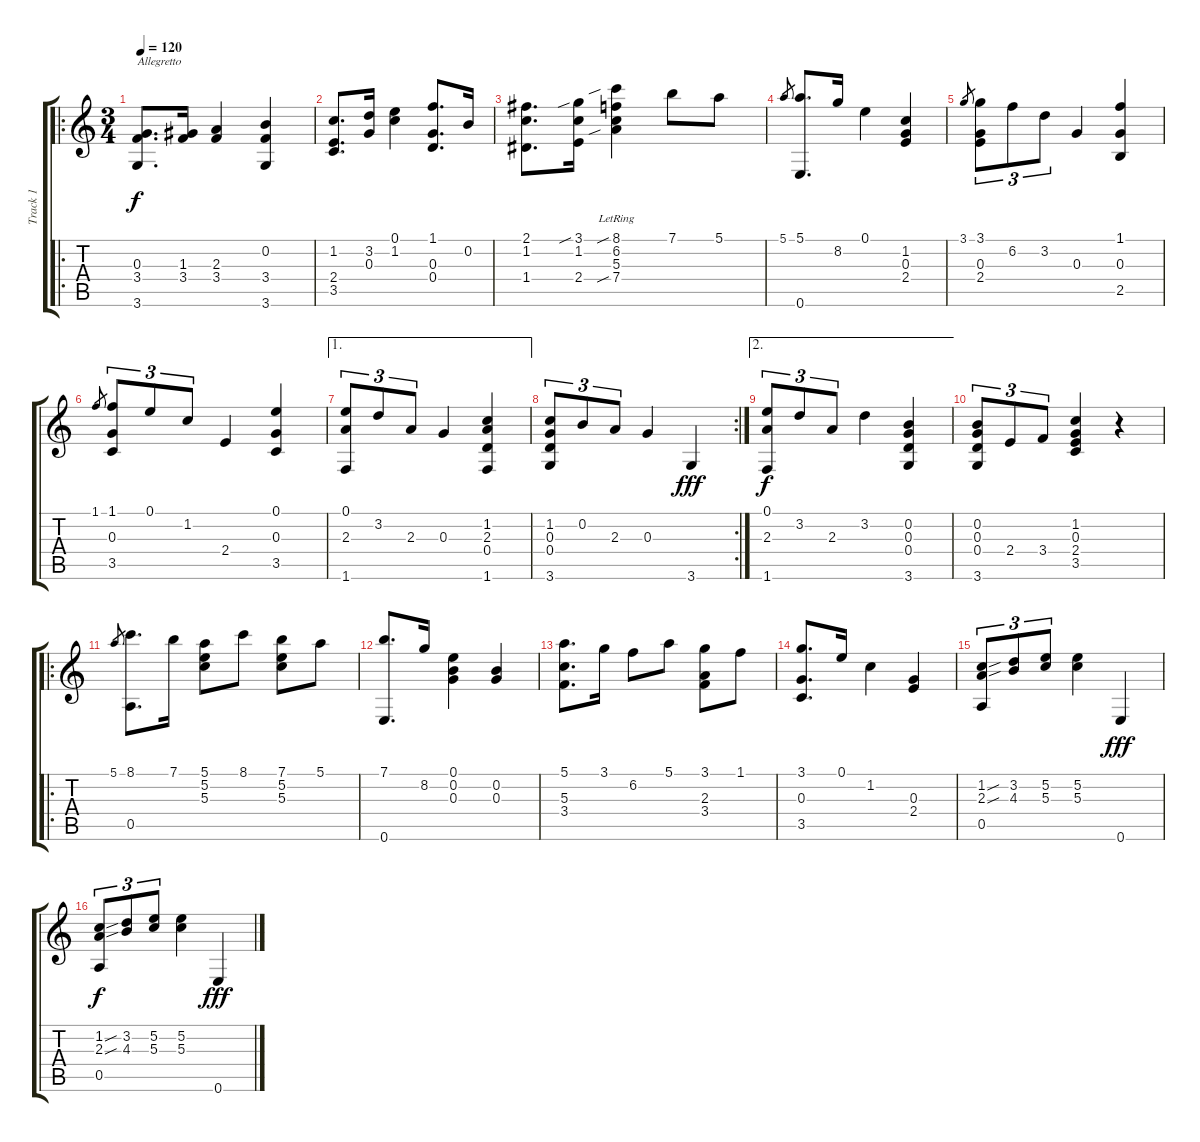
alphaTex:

\track ("Track 1" "Track 1") {instrument acousticguitarsteel}
\staff {score tabs}
\tuning (E4 B3 G3 D3 A2 E2) {hide}
\ro
\ts (3 4)
\tempo 120
\clef g2
\ks c
(0.3 3.4 3.6).8{d txt "Allegretto" dy f instrument acousticguitarsteel} (1.3 3.4).16 (2.3 3.4).4 (0.2 3.4 3.6).4 |
(1.2 2.4 3.5).8{d} (3.2 0.3).16 (0.1 1.2).4 (1.1 0.3 0.4).8{d} 0.2.16 |
(2.1 1.2 1.4).8{d} (3.1{sib} 1.2 2.4).16 (8.1{sib lr} 6.2{lr} 5.3{lr} 7.4{sib lr}).4 7.1.8 5.1.8 |
5.1.8{gr} (5.1 0.6).8{d} 8.2.16 0.1.4 (1.2 0.3 2.4).4 |
3.1.8{gr} (3.1 0.3 2.4).8{tu (3 2)} 6.2.8{tu (3 2)} 3.2.8{tu (3 2)} 0.3.4 (1.1 0.3 2.5).4 |
1.1.8{gr} (1.1 0.3 3.5).8{tu (3 2)} 0.1.8{tu (3 2)} 1.2.8{tu (3 2)} 2.4.4 (0.1 0.3 3.5).4 |
\ae 1
(0.1 2.3 1.6).8{tu (3 2)} 3.2.8{tu (3 2)} 2.3.8{tu (3 2)} 0.3.4 (1.2 2.3 0.4 1.6).4 |
\rc 2
(1.2 0.3 0.4 3.6).8{tu (3 2)} 0.2.8{tu (3 2)} 2.3.8{tu (3 2)} 0.3.4 3.6.4{dy fff} |
\ae 2
(0.1 2.3 1.6).8{tu (3 2) dy f} 3.2.8{tu (3 2)} 2.3.8{tu (3 2)} 3.2.4 (0.2 0.3 0.4 3.6).4 |
(0.2 0.3 0.4 3.6).8{tu (3 2)} 2.4.8{tu (3 2)} 3.4.8{tu (3 2)} (1.2 0.3 2.4 3.5).4 r.4 |
\ro
5.1.8{gr} (8.1 0.5).8{d} 7.1.16 (5.1 5.2 5.3).8 8.1.8 (7.1 5.2 5.3).8 5.1.8 |
(7.1 0.6).8{d} 8.2.16 (0.1 0.2 0.3).4 (0.2 0.3).4 |
(5.1 5.3 3.4).8{d} 3.1.16 6.2.8 5.1.8 (3.1 2.3 3.4).8 1.1.8 |
(3.1 0.3 3.5).8{d} 0.1.16 1.2.4 (0.3 2.4).4 |
(1.2{sou} 2.3{sou} 0.5).8{tu (3 2)} (3.2 4.3).8{tu (3 2)} (5.2 5.3).8{tu (3 2)} (5.2 5.3).4 0.6.4{dy fff} |
(1.2{sou} 2.3{sou} 0.5).8{tu (3 2) dy f} (3.2 4.3).8{tu (3 2)} (5.2 5.3).8{tu (3 2)} (5.2 5.3).4 0.6.4{dy fff}
